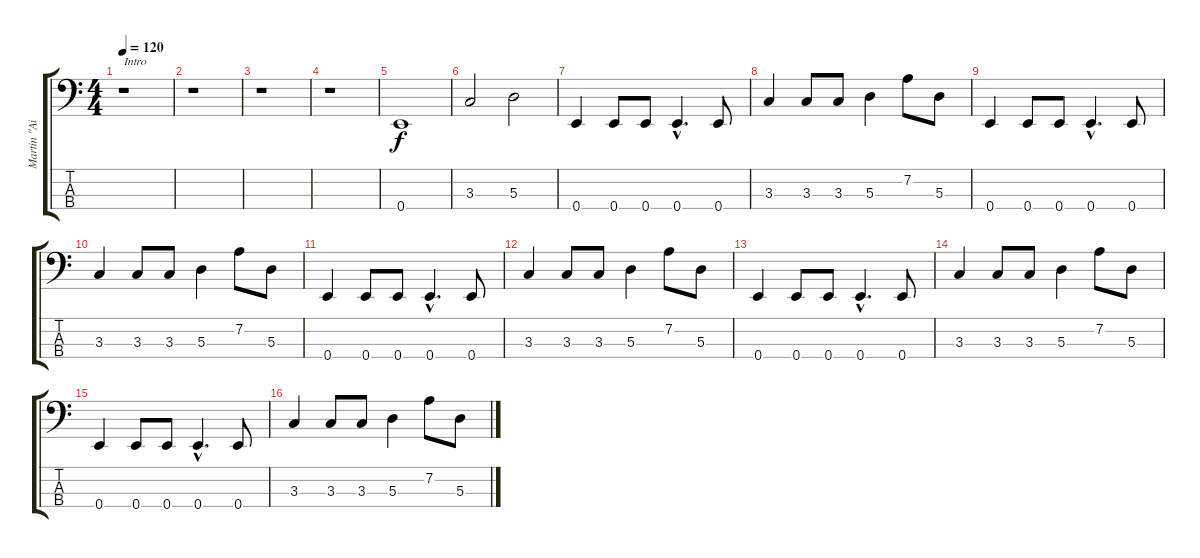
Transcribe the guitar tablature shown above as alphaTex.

\track ("Martin \"Air Raid the 2nd\" Gundolf" "Martin \"Ai") {instrument electricbasspick}
\staff {score tabs}
\tuning (G2 D2 A1 E1) {hide}
\ts (4 4)
\tempo 120
\clef f4
\ks c
r.1{txt "Intro" dy f instrument electricbasspick} |
r.1 |
r.1 |
r.1 |
0.4.1 |
3.3.2 5.3.2 |
0.4.4 0.4.8 0.4.8 0.4{hac}.4{d} 0.4.8 |
3.3.4 3.3.8 3.3.8 5.3.4 7.2.8 5.3.8 |
0.4.4 0.4.8 0.4.8 0.4{hac}.4{d} 0.4.8 |
3.3.4 3.3.8 3.3.8 5.3.4 7.2.8 5.3.8 |
0.4.4 0.4.8 0.4.8 0.4{hac}.4{d} 0.4.8 |
3.3.4 3.3.8 3.3.8 5.3.4 7.2.8 5.3.8 |
0.4.4 0.4.8 0.4.8 0.4{hac}.4{d} 0.4.8 |
3.3.4 3.3.8 3.3.8 5.3.4 7.2.8 5.3.8 |
0.4.4 0.4.8 0.4.8 0.4{hac}.4{d} 0.4.8 |
3.3.4 3.3.8 3.3.8 5.3.4 7.2.8 5.3.8
